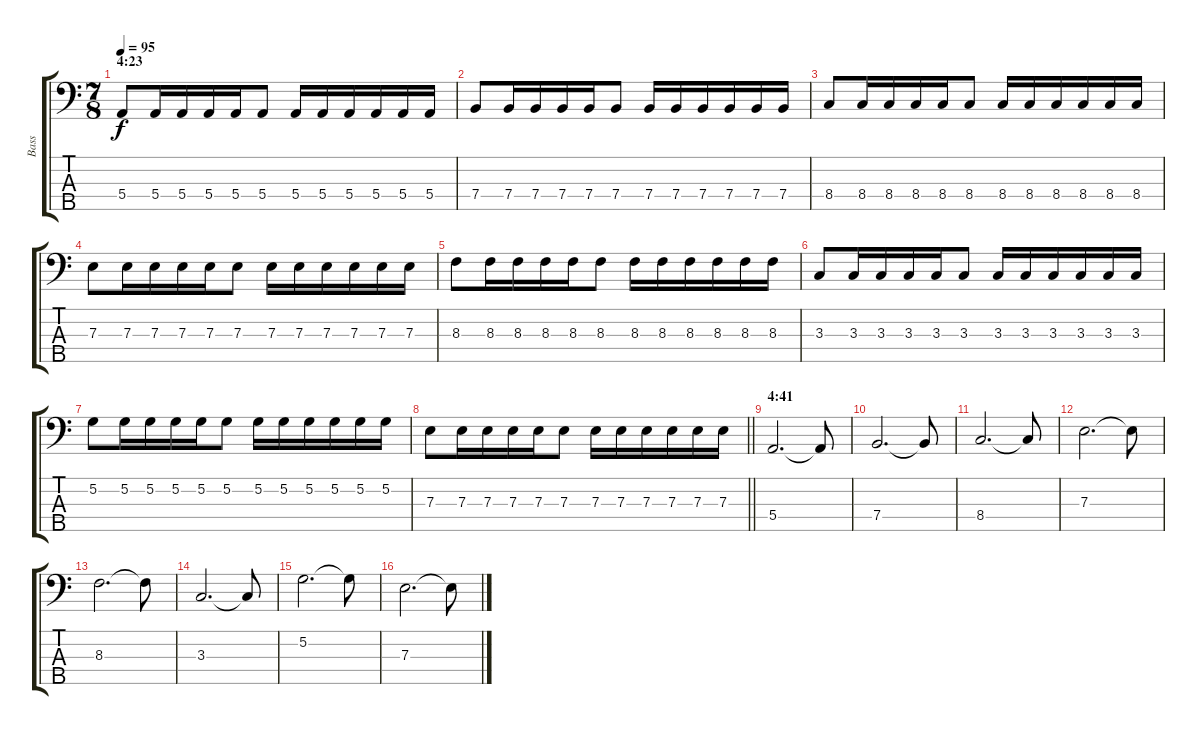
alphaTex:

\track ("Bass" "Bass") {instrument electricbassfinger}
\staff {score tabs}
\tuning (G2 D2 A1 E1 B0) {hide}
\ts (7 8)
\section ("" "4:23")
\tempo 95
\clef f4
\ks c
5.4.8{dy f} 5.4.16 5.4.16 5.4.16 5.4.16 5.4.8 5.4.16 5.4.16 5.4.16 5.4.16 5.4.16 5.4.16 |
7.4.8 7.4.16 7.4.16 7.4.16 7.4.16 7.4.8 7.4.16 7.4.16 7.4.16 7.4.16 7.4.16 7.4.16 |
8.4.8 8.4.16 8.4.16 8.4.16 8.4.16 8.4.8 8.4.16 8.4.16 8.4.16 8.4.16 8.4.16 8.4.16 |
7.3.8 7.3.16 7.3.16 7.3.16 7.3.16 7.3.8 7.3.16 7.3.16 7.3.16 7.3.16 7.3.16 7.3.16 |
8.3.8 8.3.16 8.3.16 8.3.16 8.3.16 8.3.8 8.3.16 8.3.16 8.3.16 8.3.16 8.3.16 8.3.16 |
3.3.8 3.3.16 3.3.16 3.3.16 3.3.16 3.3.8 3.3.16 3.3.16 3.3.16 3.3.16 3.3.16 3.3.16 |
5.2.8 5.2.16 5.2.16 5.2.16 5.2.16 5.2.8 5.2.16 5.2.16 5.2.16 5.2.16 5.2.16 5.2.16 |
\barLineRight lightlight
7.3.8 7.3.16 7.3.16 7.3.16 7.3.16 7.3.8 7.3.16 7.3.16 7.3.16 7.3.16 7.3.16 7.3.16 |
\section ("" "4:41")
5.4.2{d} 5.4{t}.8 |
7.4.2{d} 7.4{t}.8 |
8.4.2{d} 8.4{t}.8 |
7.3.2{d} 7.3{t}.8 |
8.3.2{d} 8.3{t}.8 |
3.3.2{d} 3.3{t}.8 |
5.2.2{d} 5.2{t}.8 |
7.3.2{d} 7.3{t}.8
